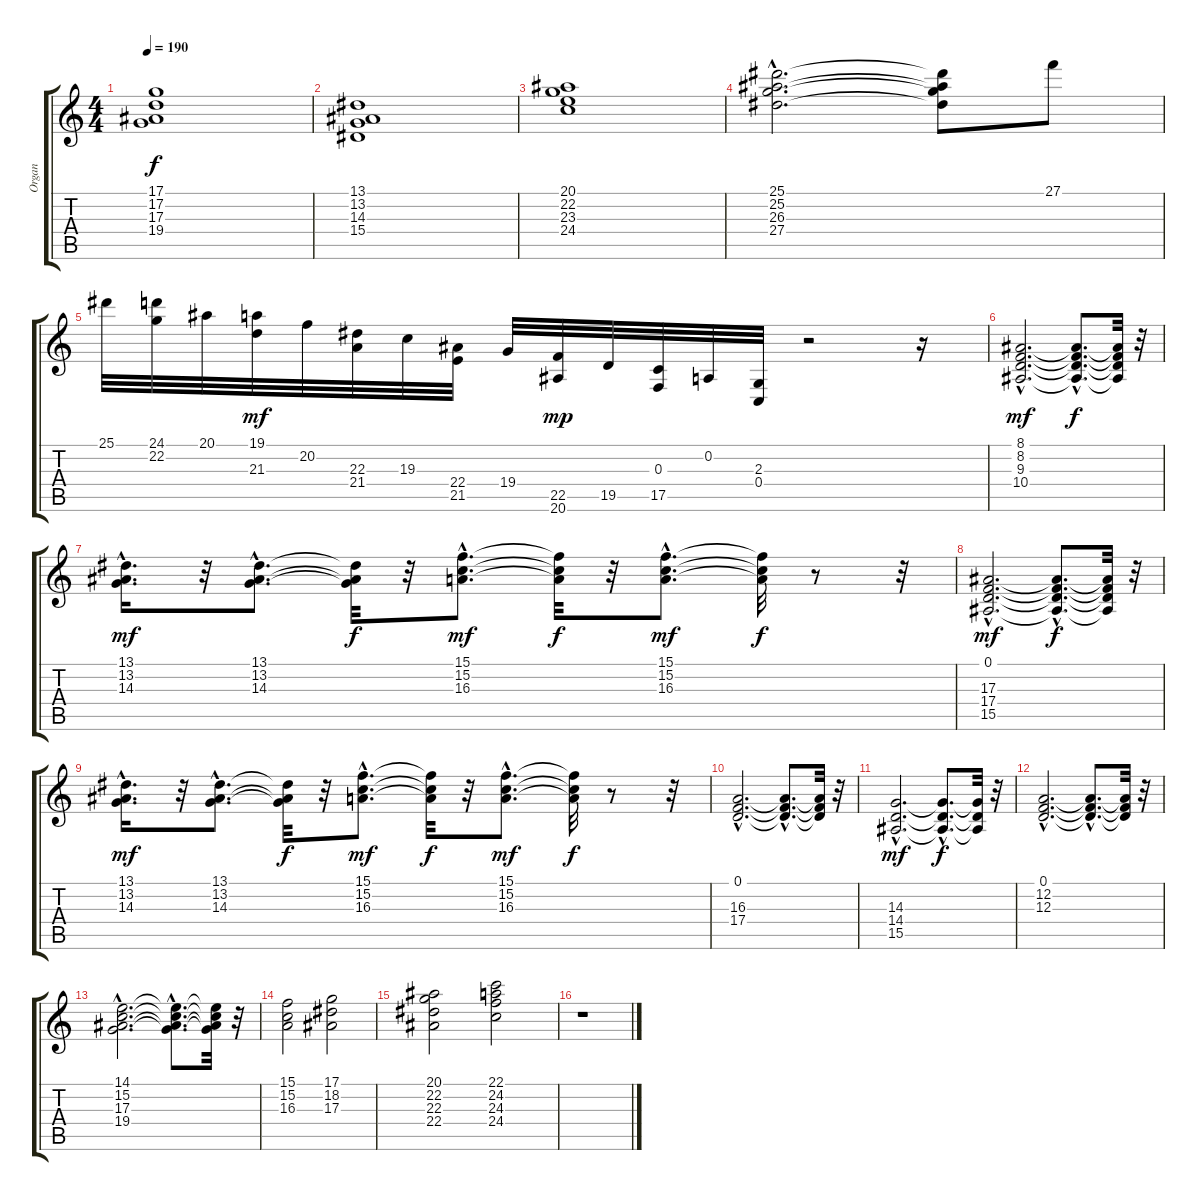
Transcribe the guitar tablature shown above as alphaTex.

\track ("Organ" "Organ") {instrument rockorgan}
\staff {score tabs}
\tuning (D4 A3 F3 C3 G2 D2) {hide}
\ts (4 4)
\tempo 190
\clef g2
\ks c
(17.1 17.2 17.3 19.4).1{dy f} |
(13.1 13.2 14.3 15.4).1 |
(20.1 22.2 23.3 24.4).1 |
(25.1{hac} 25.2{hac} 26.3{hac} 27.4{hac}).2{d} (25.1{t} 25.2{t} 26.3{t} 27.4{t}).8 27.1.8 |
25.1.32 (24.1 22.2).32 20.1.32 (19.1 21.3).32{dy mf} 20.2.32 (22.3 21.4).32 19.3.32 (22.4 21.5).32 19.4.32 (22.5 20.6).32{dy mp} 19.5.32 (0.3 17.5).32 0.2.32 (2.3 0.4).32 r.2 r.16 |
(8.1{hac} 8.2{hac} 9.3{hac} 10.4{hac}).2{d dy mf} (8.1{hac t} 8.2{hac t} 9.3{hac t} 10.4{hac t}).8{d dy f} (8.1{t} 8.2{t} 9.3{t} 10.4{t}).32 r.32 |
(13.1{hac} 13.2{hac} 14.3{hac}).16{d dy mf} r.32 (13.1{hac} 13.2{hac} 14.3{hac}).8{d} (13.1{t} 13.2{t} 14.3{t}).32{dy f} r.32 (15.1{hac} 15.2{hac} 16.3{hac}).8{d dy mf} (15.1{t} 15.2{t} 16.3{t}).32{dy f} r.32 (15.1{hac} 15.2{hac} 16.3{hac}).8{d dy mf} (15.1{t} 15.2{t} 16.3{t}).32{dy f} r.8 r.32 |
(0.1{hac} 17.3{hac} 17.4{hac} 15.5{hac}).2{d dy mf} (0.1{hac t} 17.3{hac t} 17.4{hac t} 15.5{hac t}).8{d dy f} (0.1{t} 17.3{t} 17.4{t} 15.5{t}).32 r.32 |
(13.1{hac} 13.2{hac} 14.3{hac}).16{d dy mf} r.32 (13.1{hac} 13.2{hac} 14.3{hac}).8{d} (13.1{t} 13.2{t} 14.3{t}).32{dy f} r.32 (15.1{hac} 15.2{hac} 16.3{hac}).8{d dy mf} (15.1{t} 15.2{t} 16.3{t}).32{dy f} r.32 (15.1{hac} 15.2{hac} 16.3{hac}).8{d dy mf} (15.1{t} 15.2{t} 16.3{t}).32{dy f} r.8 r.32 |
(0.1{hac} 16.3{hac} 17.4{hac}).2{d} (0.1{hac t} 16.3{hac t} 17.4{hac t}).8{d} (0.1{t} 16.3{t} 17.4{t}).32 r.32 |
(14.3{hac} 14.4{hac} 15.5{hac}).2{d dy mf} (14.3{hac t} 14.4{hac t} 15.5{hac t}).8{d dy f} (14.3{t} 14.4{t} 15.5{t}).32 r.32 |
(0.1{hac} 12.2{hac} 12.3{hac}).2{d} (0.1{hac t} 12.2{hac t} 12.3{hac t}).8{d} (0.1{t} 12.2{t} 12.3{t}).32 r.32 |
(14.1{hac} 15.2{hac} 17.3{hac} 19.4{hac}).2{d} (14.1{hac t} 15.2{hac t} 17.3{hac t} 19.4{hac t}).8{d} (14.1{t} 15.2{t} 17.3{t} 19.4{t}).32 r.32 |
(15.1 15.2 16.3).2 (17.1 18.2 17.3).2 |
(20.1 22.2 22.3 22.4).2 (22.1 24.2 24.3 24.4).2 |
r.1
